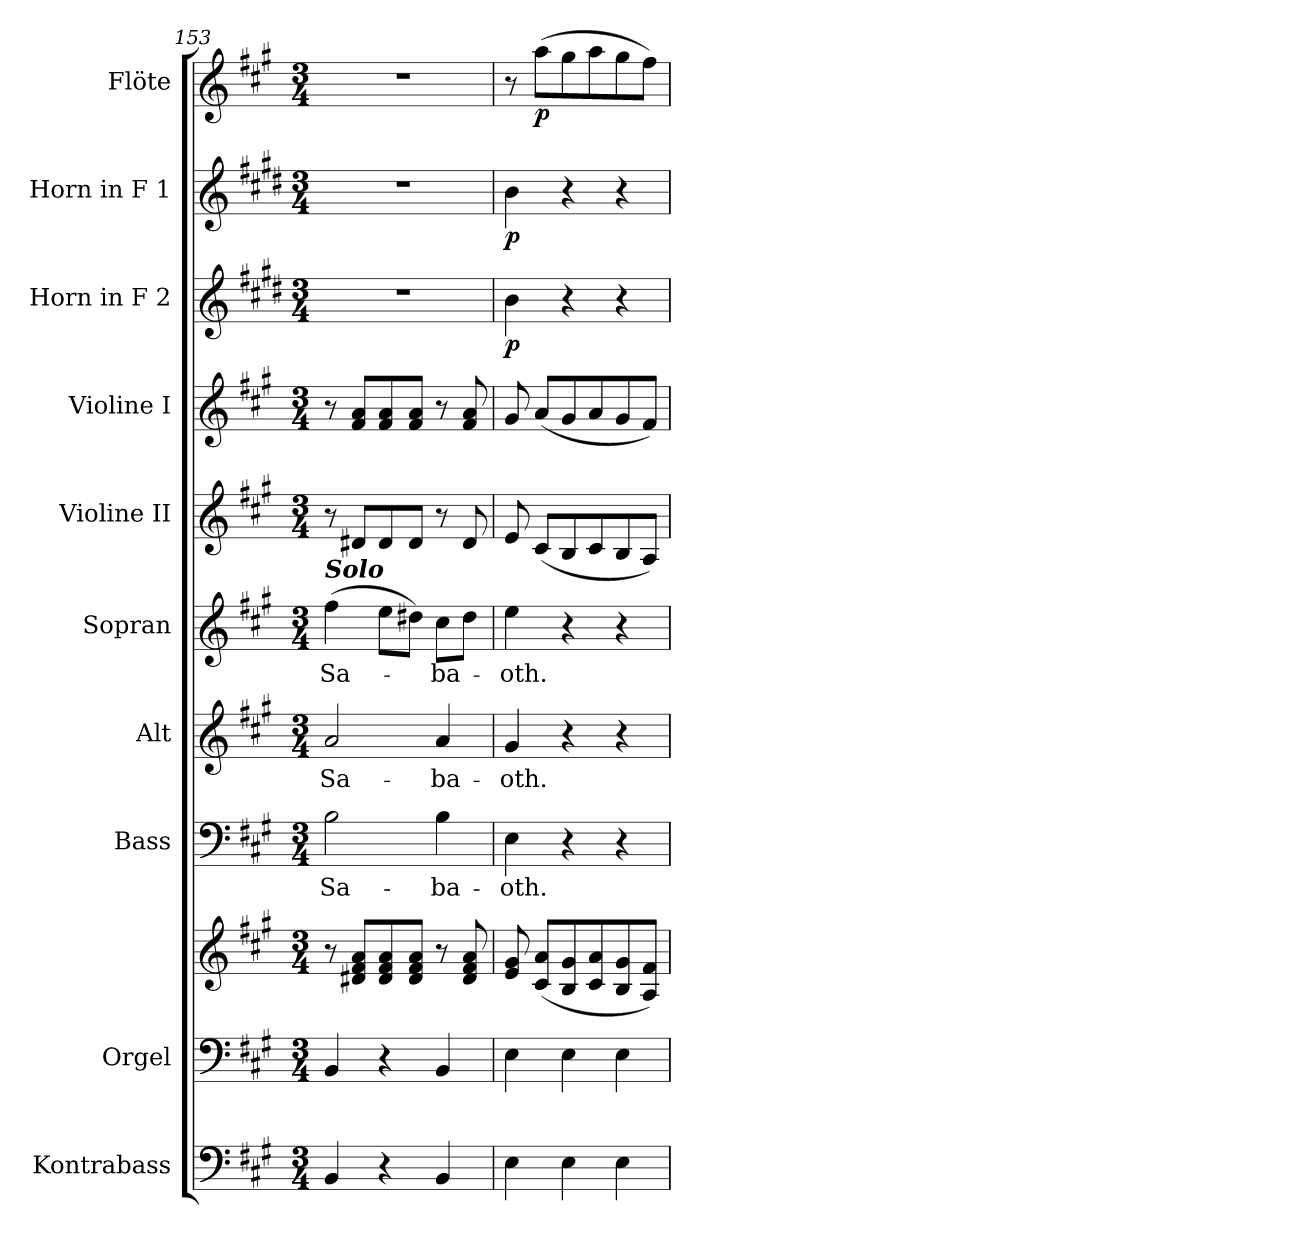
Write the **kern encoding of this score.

**kern	**kern	**kern	**kern	**text	**kern	**text	**kern	**text	**kern	**kern	**kern	**dynam	**kern	**dynam	**kern	**dynam
*part10	*part9	*part9	*part8	*part8	*part7	*part7	*part6	*part6	*part5	*part4	*part3	*part3	*part2	*part2	*part1	*part1
*staff11	*staff10	*staff9	*staff8	*staff8	*staff7	*staff7	*staff6	*staff6	*staff5	*staff4	*staff3	*staff3	*staff2	*staff2	*staff1	*staff1
*I"Kontrabass	*I"Orgel	*	*I"Bass	*	*I"Alt	*	*I"Sopran	*	*I"Violine II	*I"Violine I	*I"Horn in F 2	*	*I"Horn in F 1	*	*I"Flöte	*
*I'Kb.	*I'Org.	*	*I'B.	*	*I'A.	*	*I'S.	*	*I'Vl. II	*I'Vl. I	*	*	*	*	*I'Fl.	*
!!LO:PB:g=z
*clefF4	*clefF4	*clefG2	*clefF4	*	*clefG2	*	*clefG2	*	*clefG2	*clefG2	*clefG2	*	*clefG2	*	*clefG2	*
*ITrd7c12	*	*	*	*	*	*	*	*	*	*	*ITrd4c7	*	*ITrd4c7	*	*	*
*k[f#c#g#]	*k[f#c#g#]	*k[f#c#g#]	*k[f#c#g#]	*	*k[f#c#g#]	*	*k[f#c#g#]	*	*k[f#c#g#]	*k[f#c#g#]	*k[f#c#g#]	*	*k[f#c#g#]	*	*k[f#c#g#]	*
*A:	*A:	*A:	*A:	*	*A:	*	*A:	*	*A:	*A:	*A:	*	*A:	*	*A:	*
*M3/4	*M3/4	*M3/4	*M3/4	*	*M3/4	*	*M3/4	*	*M3/4	*M3/4	*M3/4	*	*M3/4	*	*M3/4	*
=153	=153	=153	=153	=153	=153	=153	=153	=153	=153	=153	=153	=153	=153	=153	=153	=153
!	!	!	!	!	!	!	!LO:TX:a:Bi:t=Solo	!	!	!	!	!	!	!	!	!
!	!	!	!	!LO:LY:b	!	!LO:LY:b	!	!LO:LY:b	!	!	!	!	!	!	!	!
4BBB/	4BB/	8r	2B\	Sa-	2a/	Sa-	(>4ff#\	Sa-	8r	8r	2.r	.	2.r	.	2.r	.
.	.	8d#X/ 8f#/ 8a/L	.	.	.	.	.	.	8d#X/L	8f#/ 8a/L	.	.	.	.	.	.
4r	4r	8d#/ 8f#/ 8a/	.	.	.	.	8ee\L	.	8d#/	8f#/ 8a/	.	.	.	.	.	.
.	.	8d#/ 8f#/ 8a/J	.	.	.	.	8dd#X\J)	.	8d#/J	8f#/ 8a/J	.	.	.	.	.	.
!	!	!	!	!LO:LY:b	!	!LO:LY:b	!	!LO:LY:b	!	!	!	!	!	!	!	!
4BBB/	4BB/	8r	4B\	-ba-	4a/	-ba-	8cc#\L	-ba-	8r	8r	.	.	.	.	.	.
.	.	8d#/ 8f#/ 8a/	.	.	.	.	8dd#\J	.	8d#/	8f#/ 8a/	.	.	.	.	.	.
=154	=154	=154	=154	=154	=154	=154	=154	=154	=154	=154	=154	=154	=154	=154	=154	=154
!	!	!	!	!LO:LY:b	!	!LO:LY:b	!	!LO:LY:b	!	!	!	!LO:DY:b	!	!LO:DY:b	!	!
4EE\	4E\	8e/ 8g#/	4E\	-oth.	4g#/	-oth.	4ee\	-oth.	8e/	8g#/	4e\	p	4e\	p	8r	.
!	!	!	!	!	!	!	!	!	!	!	!	!	!	!	!	!LO:DY:b
.	.	(<8c#/ 8a/L	.	.	.	.	.	.	(<8c#/L	(<8a/L	.	.	.	.	(>8aa\L	p
4EE\	4E\	8B/ 8g#/	4r	.	4r	.	4r	.	8B/	8g#/	4r	.	4r	.	8gg#\	.
.	.	8c#/ 8a/	.	.	.	.	.	.	8c#/	8a/	.	.	.	.	8aa\	.
4EE\	4E\	8B/ 8g#/	4r	.	4r	.	4r	.	8B/	8g#/	4r	.	4r	.	8gg#\	.
.	.	8A/ 8f#/J)	.	.	.	.	.	.	8A/J)	8f#/J)	.	.	.	.	8ff#\J)	.
=	=	=	=	=	=	=	=	=	=	=	=	=	=	=	=	=
*-	*-	*-	*-	*-	*-	*-	*-	*-	*-	*-	*-	*-	*-	*-	*-	*-
